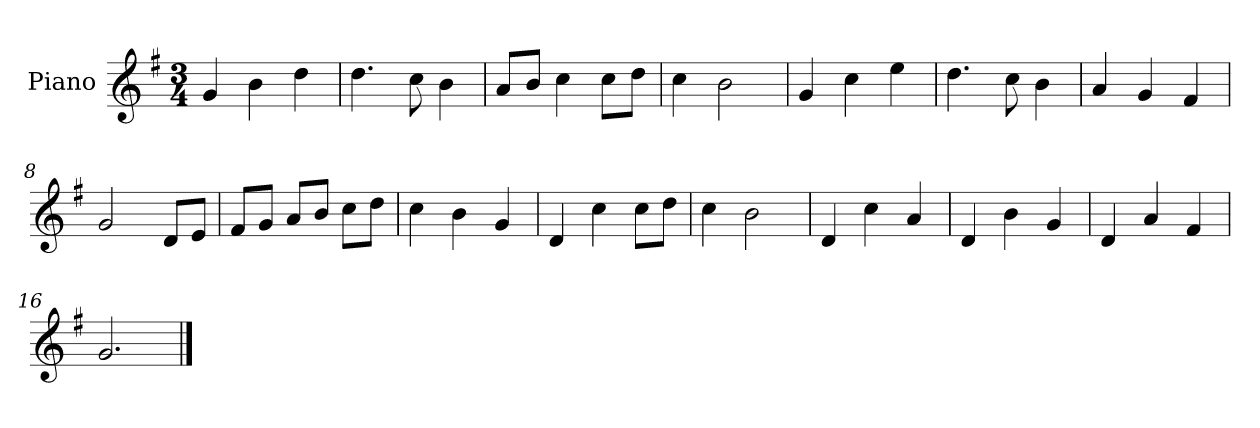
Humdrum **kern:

**kern
*part1
*staff1
*I"Piano
*I'Pno
*clefG2
*k[f#]
*M3/4
=1
4g/
4b\
4dd\
=2
4.dd\
8cc\
4b\
=3
8a/L
8b/J
4cc\
8cc\L
8dd\J
=4
4cc\
2b\
=5
4g/
4cc\
4ee\
=6
4.dd\
8cc\
4b\
=7
4a/
4g/
4f#/
=8
2g/
8d/L
8e/J
=9
8f#/L
8g/J
8a/L
8b/J
8cc\L
8dd\J
=10
4cc\
4b\
4g/
=11
4d/
4cc\
8cc\L
8dd\J
=12
4cc\
2b\
=13
4d/
4cc\
4a/
=14
4d/
4b\
4g/
=15
4d/
4a/
4f#/
=16
2.g/
==
*-
